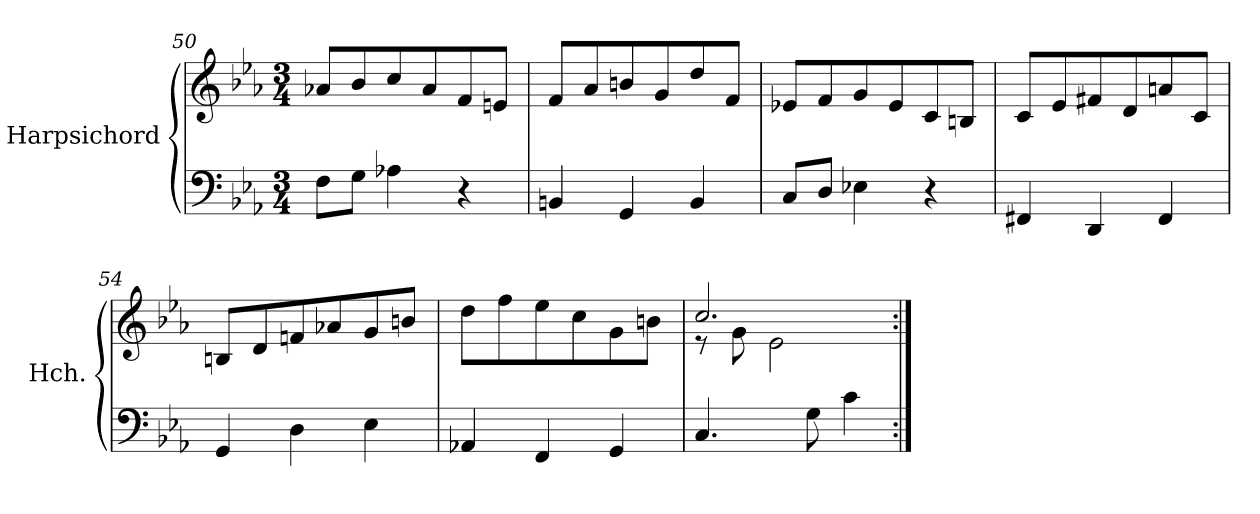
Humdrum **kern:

**kern	**kern
*part1	*part1
*staff2	*staff1
*I"Harpsichord	*
*I'Hch.	*
*clefF4	*clefG2
*k[b-e-a-]	*k[b-e-a-]
*M3/4	*M3/4
=50	=50
8F\L	8a-X/L
8G\J	8b-/
4A-X\	8cc/
.	8a-/
4r	8f/
.	8en/J
=51	=51
4BBn/	8f/L
.	8a-/
4GG/	8bn/
.	8g/
4BB/	8dd/
.	8f/J
!!LO:LB:g=z
=52	=52
8C/L	8e-X/L
8D/J	8f/
4E-X\	8g/
.	8e-/
4r	8c/
.	8Bn/J
=53	=53
4FF#X/	8c/L
.	8e-/
4DD/	8f#X/
.	8d/
4FF#/	8an/
.	8c/J
=54	=54
4GG/	8Bn/L
.	8d/
4D\	8fn/
.	8a-X/
4E-\	8g/
.	8bn/J
=55	=55
4AA-X/	8dd\L
.	8ff\
4FF/	8ee-\
.	8cc\
4GG/	8g\
.	8bn\J
=56	=56
*	*^
4.C/	2.cc/	8r
.	.	8g\
.	.	2e-\
8G\	.	.
4c\	.	.
*	*v	*v
=:|!	=:|!
*-	*-
